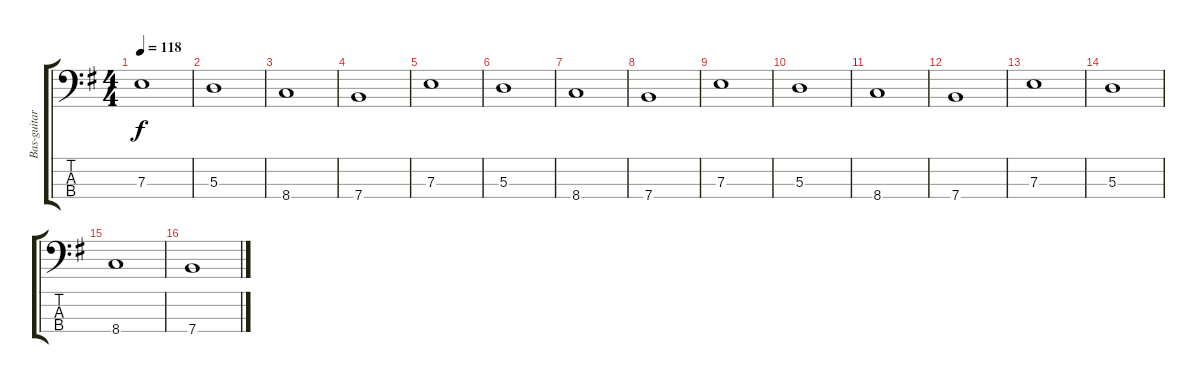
\track ("Bas-guitar" "Bas-guitar") {instrument electricbassfinger}
\staff {score tabs}
\tuning (G2 D2 A1 E1) {hide}
\ts (4 4)
\tempo 118
\clef f4
\ks eminor
7.3.1{dy f} |
5.3.1{volume 8} |
8.4.1 |
7.4.1 |
7.3.1 |
5.3.1 |
8.4.1 |
7.4.1 |
7.3.1{volume 6} |
5.3.1 |
8.4.1 |
7.4.1 |
7.3.1{volume 0} |
5.3.1 |
8.4.1 |
7.4.1
